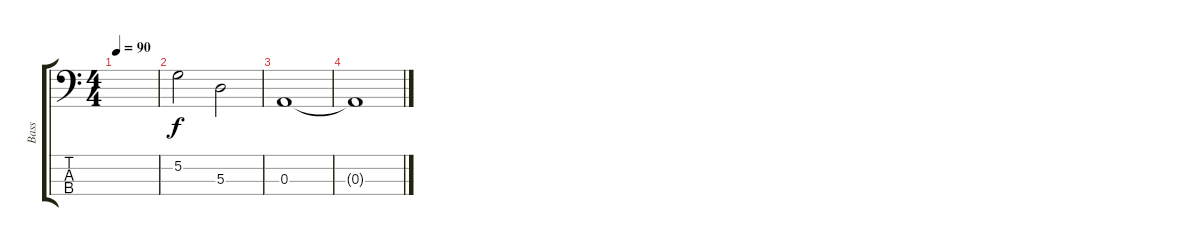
\track ("Bass" "Bass") {instrument electricbassfinger}
\staff {score tabs}
\tuning (G2 D2 A1 E1) {hide}
\ts (4 4)
\tempo 90
\clef f4
\ks c
|
5.2.2 5.3.2 |
0.3.1 |
0.3{t}.1
